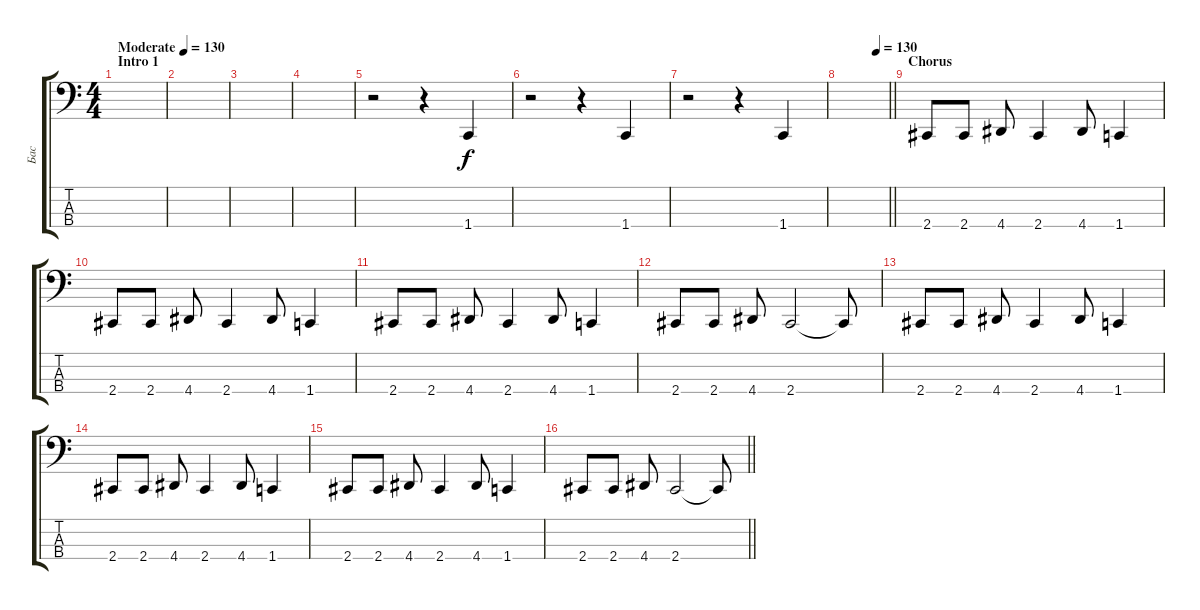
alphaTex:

\track ("Бас" "Бас") {instrument electricbasspick}
\staff {score tabs}
\tuning (E2 B1 Gb1 B0) {hide}
\ts (4 4)
\section ("" "Intro 1")
\tempo (130 "Moderate")
\tempo 100
\tempo (130 "Moderate")
\clef f4
\ks c
|
|
|
|
r.2 r.4 1.4.4{volume 16} |
r.2{volume 11} r.4 1.4.4{volume 16} |
r.2{volume 11} r.4 1.4.4{volume 16} |
\tempo (130 0.75)
\barLineRight lightlight
|
\section ("" "Chorus")
2.4.8 2.4.8 4.4.8 2.4.4 4.4.8 1.4.4 |
2.4.8 2.4.8 4.4.8 2.4.4 4.4.8 1.4.4 |
2.4.8 2.4.8 4.4.8 2.4.4 4.4.8 1.4.4 |
2.4.8 2.4.8 4.4.8 2.4.2 2.4{t}.8 |
2.4.8 2.4.8 4.4.8 2.4.4 4.4.8 1.4.4 |
2.4.8 2.4.8 4.4.8 2.4.4 4.4.8 1.4.4 |
2.4.8 2.4.8 4.4.8 2.4.4 4.4.8 1.4.4 |
\barLineRight lightlight
2.4.8 2.4.8 4.4.8 2.4.2 2.4{t}.8
